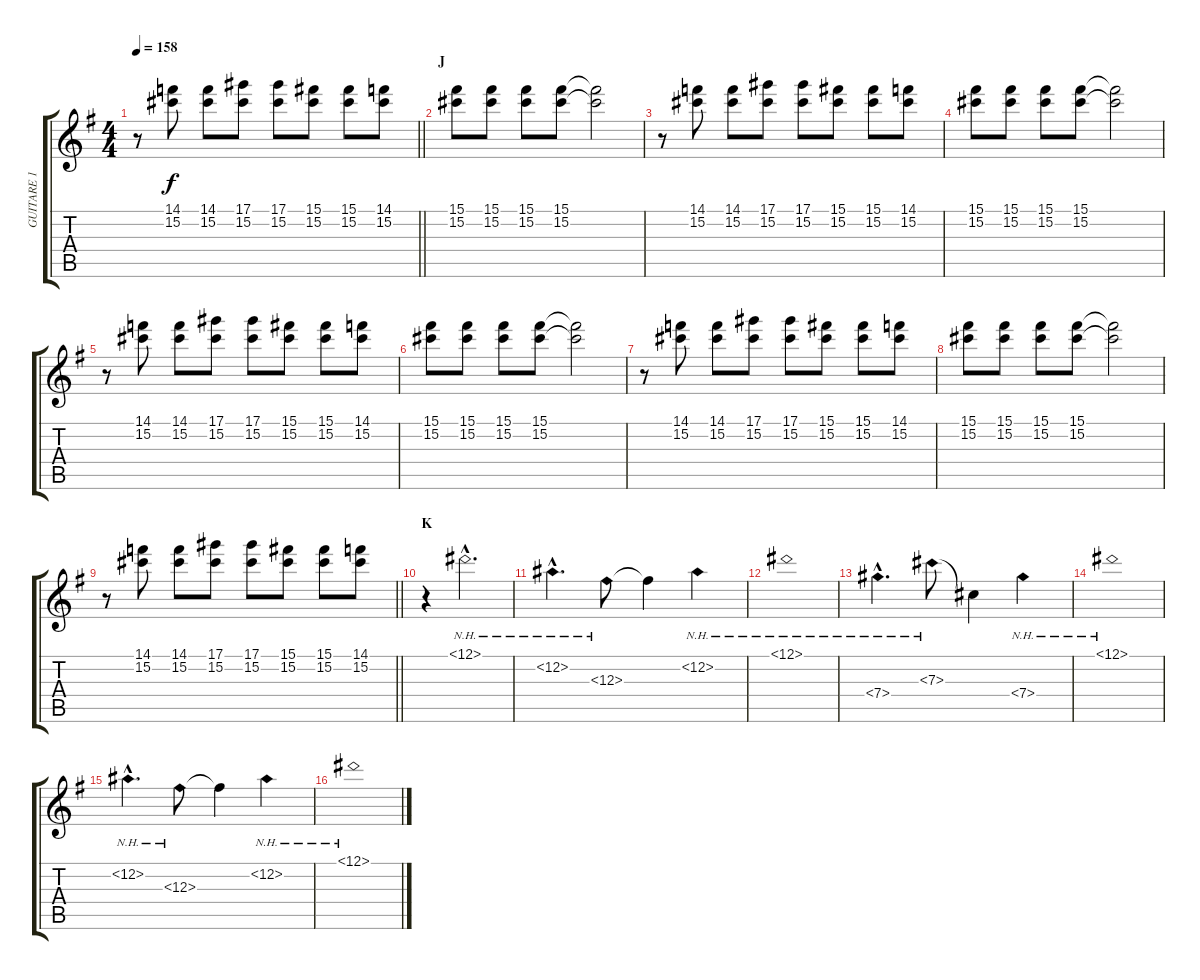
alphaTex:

\track ("GUITARE 1" "GUITARE 1") {instrument distortionguitar}
\staff {score tabs}
\tuning (Eb4 Bb3 Gb3 Db3 Ab2 Eb2) {hide}
\ts (4 4)
\tempo 158
\clef g2
\barLineRight lightlight
\ks g
r.8{dy f} (14.1 15.2).8 (14.1 15.2).8 (17.1 15.2).8 (17.1 15.2).8 (15.1 15.2).8 (15.1 15.2).8 (14.1 15.2).8 |
\section ("" "J")
(15.1 15.2).8{volume 9 balance 8 instrument distortionguitar} (15.1 15.2).8 (15.1 15.2).8 (15.1 15.2).8 (15.1{t} 15.2{t}).2 |
r.8 (14.1 15.2).8 (14.1 15.2).8 (17.1 15.2).8 (17.1 15.2).8 (15.1 15.2).8 (15.1 15.2).8 (14.1 15.2).8 |
(15.1 15.2).8 (15.1 15.2).8 (15.1 15.2).8 (15.1 15.2).8 (15.1{t} 15.2{t}).2 |
r.8 (14.1 15.2).8 (14.1 15.2).8 (17.1 15.2).8 (17.1 15.2).8 (15.1 15.2).8 (15.1 15.2).8 (14.1 15.2).8 |
(15.1 15.2).8 (15.1 15.2).8 (15.1 15.2).8 (15.1 15.2).8 (15.1{t} 15.2{t}).2 |
r.8 (14.1 15.2).8 (14.1 15.2).8 (17.1 15.2).8 (17.1 15.2).8 (15.1 15.2).8 (15.1 15.2).8 (14.1 15.2).8 |
(15.1 15.2).8 (15.1 15.2).8 (15.1 15.2).8 (15.1 15.2).8 (15.1{t} 15.2{t}).2 |
\barLineRight lightlight
r.8 (14.1 15.2).8 (14.1 15.2).8 (17.1 15.2).8 (17.1 15.2).8 (15.1 15.2).8 (15.1 15.2).8 (14.1 15.2).8 |
\section ("" "K")
r.4{volume 12 balance 8} 12.1{nh hac}.2{d} |
12.2{nh hac}.4{d} 12.3{nh}.8 12.3{t}.4 12.2{nh}.4 |
12.1{nh}.1 |
7.4{nh hac}.4{d} 7.3{nh}.8 7.3{t}.4 7.4{nh}.4 |
12.1{nh}.1 |
12.2{nh hac}.4{d} 12.3{nh}.8 12.3{t}.4 12.2{nh}.4 |
12.1{nh}.1
